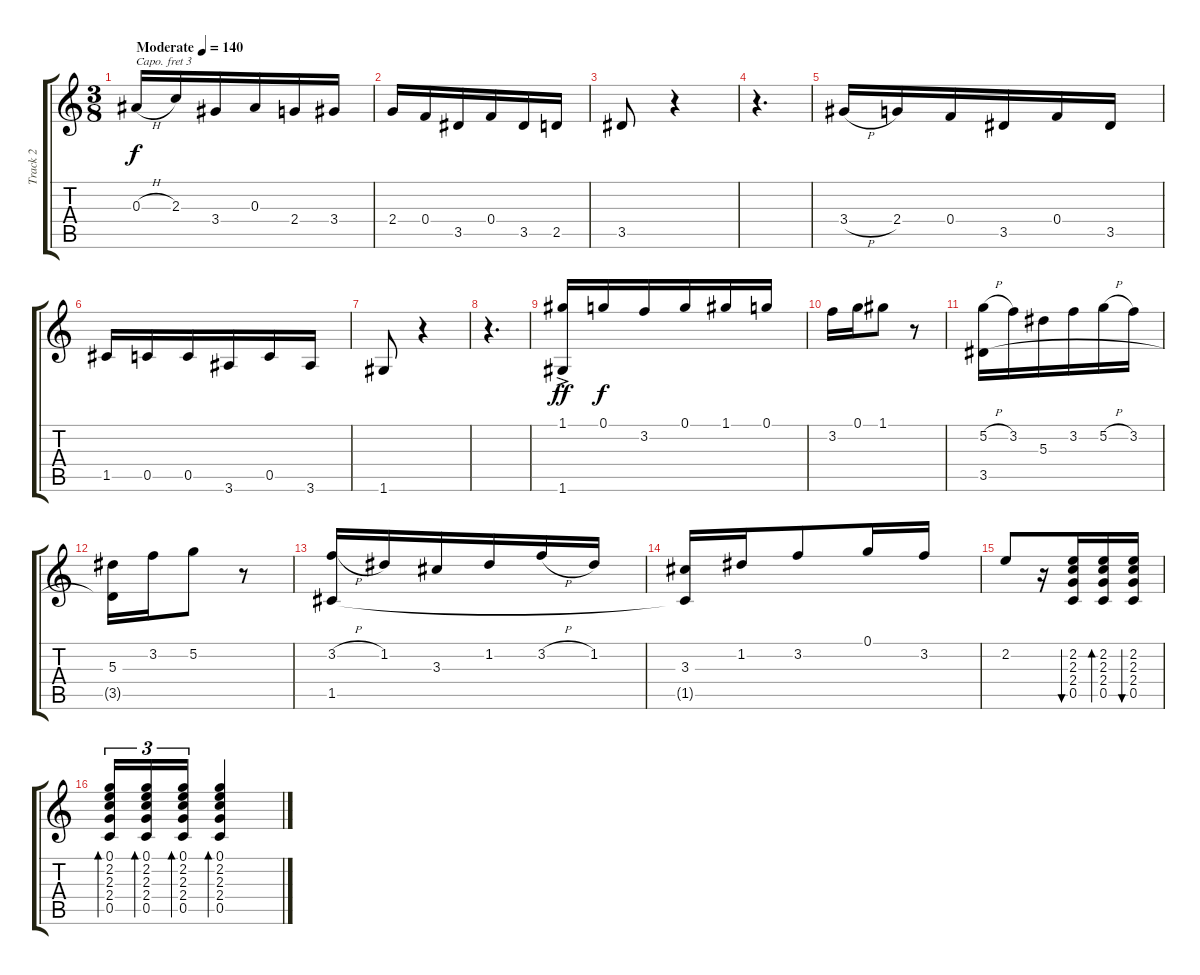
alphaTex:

\track ("Track 2" "Track 2") {instrument acousticguitarnylon}
\staff {score tabs}
\capo 3
\tuning (E4 B3 G3 D3 A2 E2) {hide}
\ts (3 8)
\tempo (140 "Moderate")
\clef g2
\ks c
0.3{h}.16{dy f instrument acousticguitarnylon} 2.3.16 3.4.16 0.3.16 2.4.16 3.4.16 |
2.4.16 0.4.16 3.5.16 0.4.16 3.5.16 2.5.16 |
3.5.8 r.4 |
r.4{d} |
3.4{h}.16 2.4.16 0.4.16 3.5.16 0.4.16 3.5.16 |
1.5.16 0.5.16 0.5.16 3.6.16 0.5.16 3.6.16 |
1.6.8 r.4 |
r.4{d} |
(1.1 1.6{ac}).16{dy ff} 0.1.16{dy f} 3.2.16 0.1.16 1.1.16 0.1.16 |
3.2.16 0.1.16 1.1.8 r.8 |
(5.2{h} 3.5).16 3.2.16 5.3.16 3.2.16 5.2{h}.16 3.2.16 |
(5.3 3.5{t}).16 3.2.16 5.2.8 r.8 |
(3.2{h} 1.5).16 1.2.16 3.3.16 1.2.16 3.2{h}.16 1.2.16 |
(3.3 1.5{t}).16 1.2.16 3.2.8 0.1.16 3.2.16 |
2.2.8 r.16 (2.2 2.3 2.4 0.5).16{bu 30} (2.2 2.3 2.4 0.5).16{bd 30} (2.2 2.3 2.4 0.5).16{bu 30} |
(0.1 2.2 2.3 2.4 0.5).16{tu (3 2) bd 30} (0.1 2.2 2.3 2.4 0.5).16{tu (3 2) bd 30} (0.1 2.2 2.3 2.4 0.5).16{tu (3 2) bd 30} (0.1 2.2 2.3 2.4 0.5).4{bd 30}
